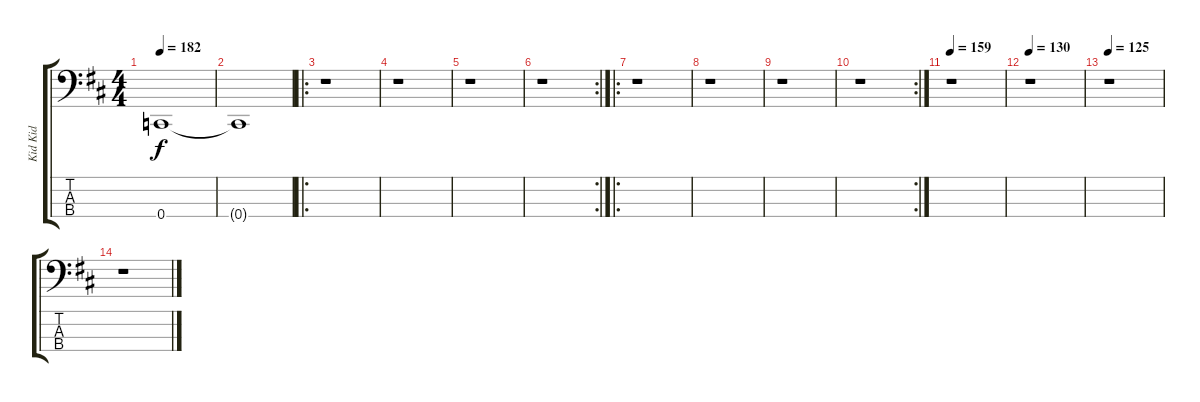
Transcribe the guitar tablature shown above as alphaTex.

\track ("Kid Kid" "Kid Kid") {instrument electricbassfinger}
\staff {score tabs}
\tuning (F2 C2 G1 C1) {hide}
\ts (4 4)
\tempo 182
\clef f4
\ks d
0.4.1{dy f} |
0.4{t}.1 |
\ro
r.1 |
r.1 |
r.1 |
\rc 2
r.1 |
\ro
r.1 |
r.1 |
r.1 |
\rc 2
r.1 |
\tempo 159
r.1 |
\tempo 130
r.1 |
\tempo 125
r.1 |
r.1
